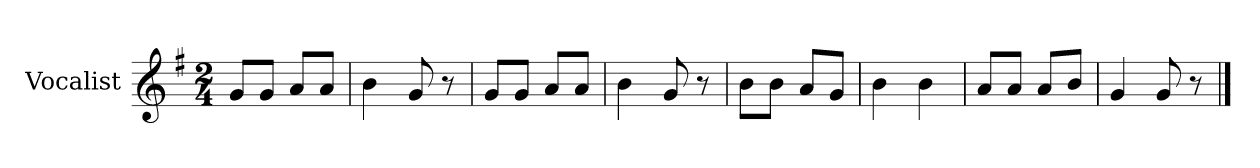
**kern
*part1
*staff1
*I"Vocalist
*k[f#]
*G:
*M2/4
=1
8gL
8gJ
8aL
8aJ
=2
4b
8g
8r
=3
8gL
8gJ
8aL
8aJ
=4
4b
8g
8r
=5
8bL
8bJ
8aL
8gJ
=6
4b
4b
=7
8aL
8aJ
8aL
8bJ
=8
4g
8g
8r
==
*-
